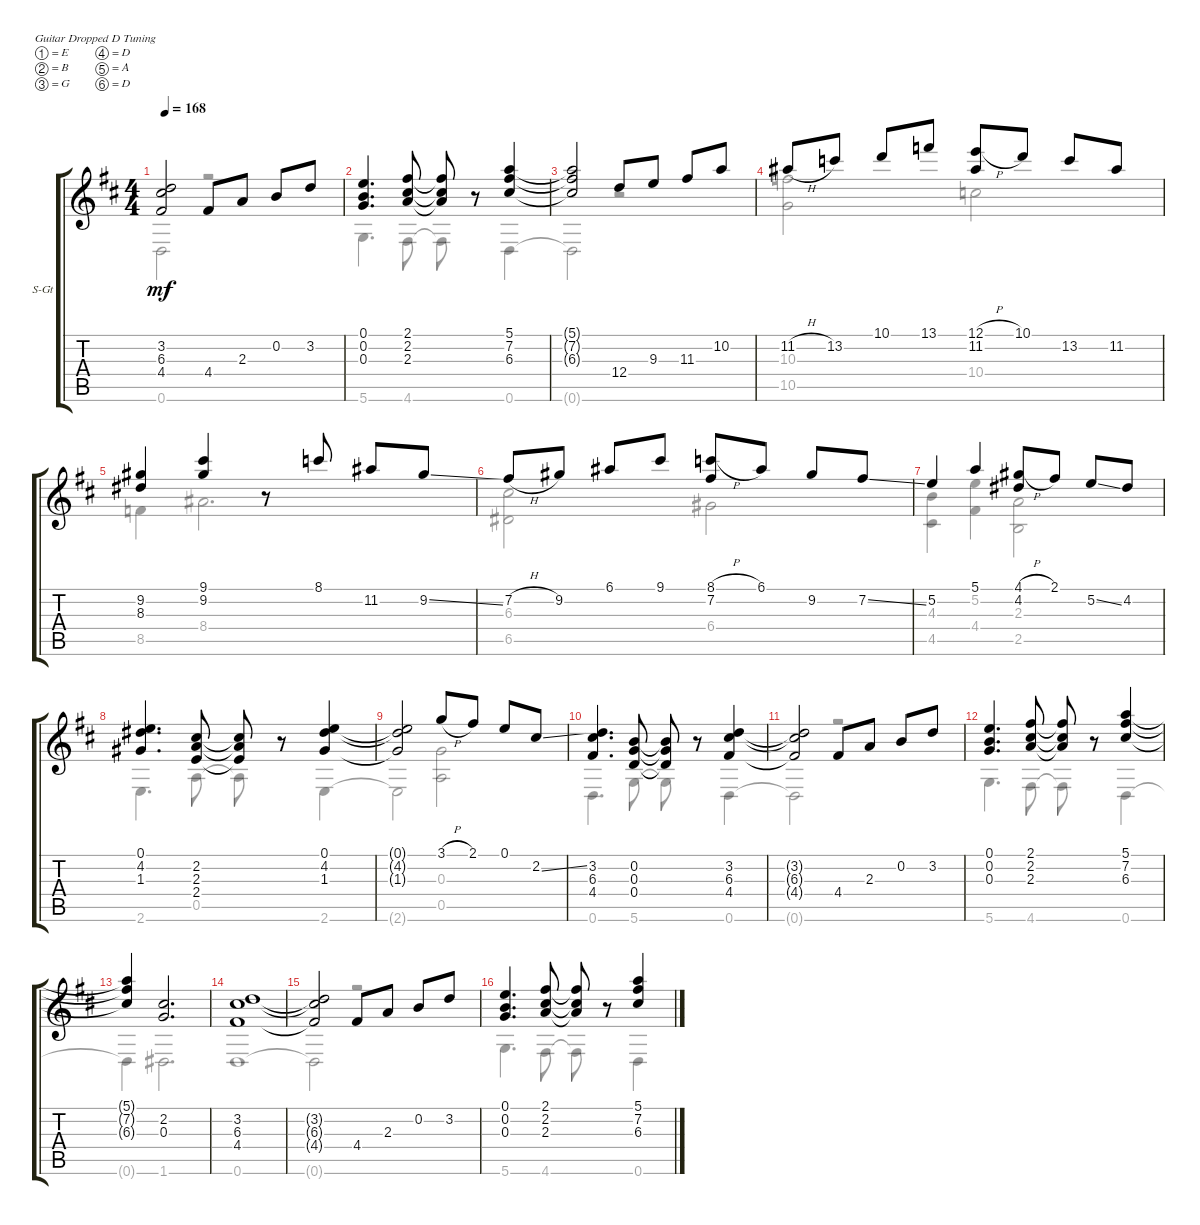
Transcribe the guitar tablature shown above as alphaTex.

\defaultSystemsLayout 4
\bracketExtendMode groupsimilarinstruments
\firstSystemTrackNameOrientation horizontal
\otherSystemsTrackNameOrientation horizontal
\track ("Steel Guitar" "S-Gt") {instrument acousticguitarsteel}
\staff {score tabs}
\tuning (E4 B3 G3 D3 A2 D2)
\voice
\ts (4 4)
\tempo 168
\clef g2
\ks d
(4.4{t} 6.3{t} 3.2{t}).2{dy mf} 4.4.8 2.3.8 0.2.8 3.2.8 |
(0.3 0.2 0.1).4{d} (2.3 2.2 2.1).8 (2.1{t} 2.2{t} 2.3{t}).8 r.8 (5.1 6.3 7.2).4 |
(5.1{t} 6.3{t} 7.2{t}).2 12.4.8 9.3.8 11.3.8 10.2.8 |
11.2{h}.8 13.2.8 10.1.8 13.1.8 (11.2 12.1{h}).8 10.1.8 13.2.8 11.2.8 |
(8.3 9.2).4 (9.2 9.1).4 r.8 8.1.8 11.2.8 9.2{ss}.8 |
7.2{h}.8 9.2.8 6.1.8 9.1.8 (8.1{h} 7.2).8 6.1.8 9.2.8 7.2{ss}.8 |
5.2.4 5.1.4 (4.2 4.1{h}).8 2.1.8 5.2{ss}.8 4.2.8 |
(1.3 4.2 0.1).4{d} (2.2 2.3 2.4).8 (2.4{t} 2.3{t} 2.2{t}).8 r.8 (1.3 4.2 0.1).4 |
(0.1{t} 4.2{t} 1.3{t}).2 3.1{h}.8 2.1.8 0.1.8 2.2{ss}.8 |
(3.2 4.4 6.3).4{d} (0.4 0.3 0.2).8 (0.2{t} 0.3{t} 0.4{t}).8 r.8 (3.2 6.3 4.4).4 |
(4.4{t} 6.3{t} 3.2{t}).2 4.4.8 2.3.8 0.2.8 3.2.8 |
(0.3 0.2 0.1).4{d} (2.3 2.2 2.1).8 (2.1{t} 2.2{t} 2.3{t}).8 r.8 (5.1 6.3 7.2).4 |
(5.1{t} 6.3{t} 7.2{t}).4 (0.3 2.2).2{d} |
(3.2 6.3 4.4).1 |
(4.4{t} 6.3{t} 3.2{t}).2 4.4.8 2.3.8 0.2.8 3.2.8 |
(0.3 0.2 0.1).4{d} (2.3 2.2 2.1).8 (2.1{t} 2.2{t} 2.3{t}).8 r.8 (5.1 6.3 7.2).4
\voice
\clef g2
\ottava regular
\simile none
\ks d
0.6{t}.2{dy mf} r.2 |
5.6.4{d} 4.6.8 4.6{t}.8 r.8 0.6.4 |
0.6{t}.2 r.2 |
(10.5 10.3).2 10.4.2 |
8.5.4 8.4.2{d} |
(6.5 6.3).2 6.4.2 |
(4.5 4.3).4 (4.4 5.2).4 (2.5 2.3).2 |
2.6.4{d} 0.5.8 0.5{t}.8 r.8 2.6.4 |
2.6{t}.2 (0.5 0.3).2 |
0.6.4{d} 5.6.8 5.6{t}.8 r.8 0.6.4 |
0.6{t}.2 r.2 |
5.6.4{d} 4.6.8 4.6{t}.8 r.8 0.6.4 |
0.6{t}.4 1.6.2{d} |
0.6.1 |
0.6{t}.2 r.2 |
5.6.4{d} 4.6.8 4.6{t}.8 r.8 0.6.4
